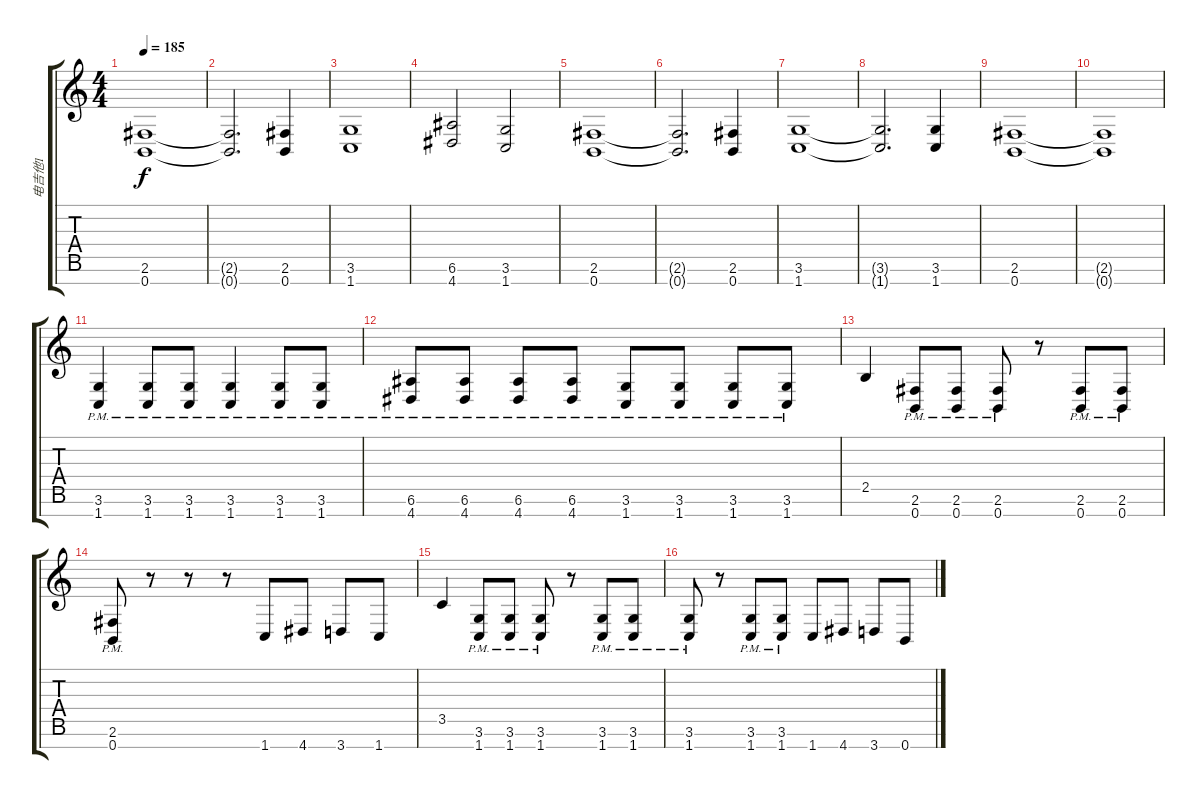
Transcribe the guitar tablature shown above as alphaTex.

\track ("电吉他1" "电吉他1") {instrument distortionguitar}
\staff {score tabs}
\tuning (E4 B3 G3 D3 A2 E2 B1) {hide}
\ts (4 4)
\tempo 185
\clef g2
\ks c
(2.6 0.7).1{dy f} |
(2.6{t} 0.7{t}).2{d} (2.6 0.7).4 |
(3.6 1.7).1 |
(6.6 4.7).2 (3.6 1.7).2 |
(2.6 0.7).1 |
(2.6{t} 0.7{t}).2{d} (2.6 0.7).4 |
(3.6 1.7).1 |
(3.6{t} 1.7{t}).2{d} (3.6 1.7).4 |
(2.6 0.7).1 |
(2.6{t} 0.7{t}).1 |
(3.6{pm} 1.7{pm}).4 (3.6{pm} 1.7{pm}).8 (3.6{pm} 1.7{pm}).8 (3.6{pm} 1.7{pm}).4 (3.6{pm} 1.7{pm}).8 (3.6{pm} 1.7{pm}).8 |
(6.6{pm} 4.7{pm}).8 (6.6{pm} 4.7{pm}).8 (6.6{pm} 4.7{pm}).8 (6.6{pm} 4.7{pm}).8 (3.6{pm} 1.7{pm}).8 (3.6{pm} 1.7{pm}).8 (3.6{pm} 1.7{pm}).8 (3.6{pm} 1.7{pm}).8 |
2.5.4 (2.6{pm} 0.7{pm}).8 (2.6{pm} 0.7{pm}).8 (2.6{pm} 0.7{pm}).8 r.8 (2.6{pm} 0.7{pm}).8 (2.6{pm} 0.7{pm}).8 |
(2.6{pm} 0.7{pm}).8 r.8 r.8 r.8 1.7.8 4.7.8 3.7.8 1.7.8 |
3.5.4 (3.6{pm} 1.7{pm}).8 (3.6{pm} 1.7{pm}).8 (3.6{pm} 1.7{pm}).8 r.8 (3.6{pm} 1.7{pm}).8 (3.6{pm} 1.7{pm}).8 |
(3.6{pm} 1.7{pm}).8 r.8 (3.6{pm} 1.7{pm}).8 (3.6{pm} 1.7{pm}).8 1.7.8 4.7.8 3.7.8 0.7.8
